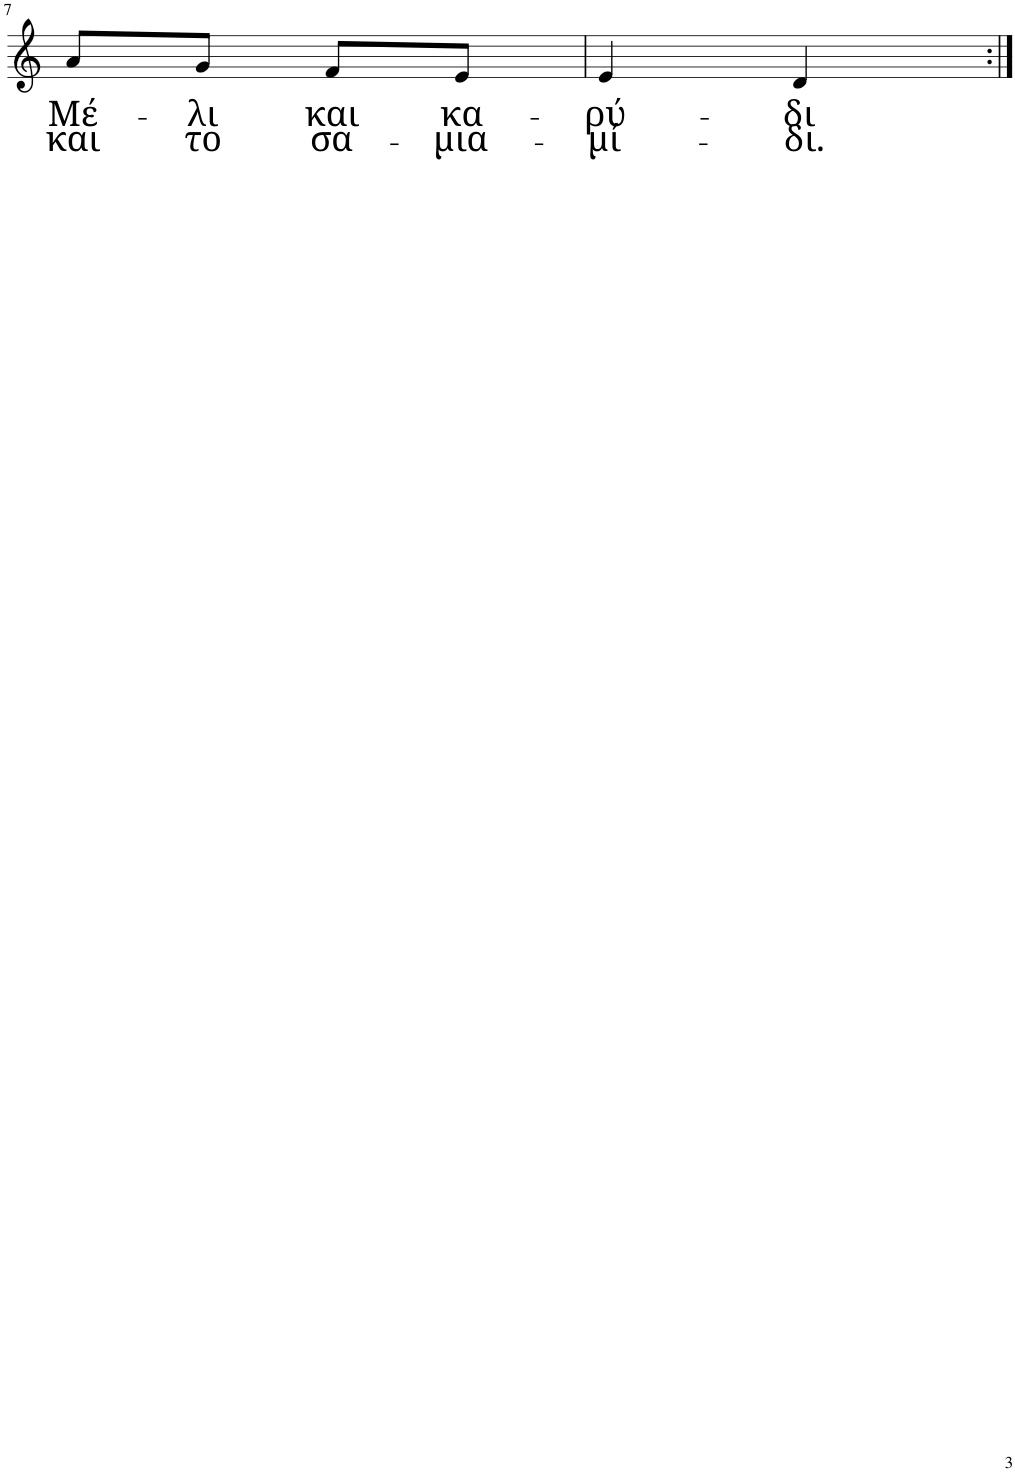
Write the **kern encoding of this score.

**kern	**text	**text
*part1	*part1	*part1
*staff1	*staff1	*staff1
*I"Piano	*	*
*I'Pno.	*	*
!!LO:PB:g=z
*clefG2	*	*
*k[]	*	*
*M2/4	*	*
=7	=7	=7
!	!LO:LY:b	!LO:LY:b
8a/L	Μέ-	και
!	!LO:LY:b	!LO:LY:b
8g/J	-λι	το
!	!LO:LY:b	!LO:LY:b
8f/L	και	σα-
!	!LO:LY:b	!LO:LY:b
8e/J	κα-	-μια-
=8	=8	=8
!	!LO:LY:b	!LO:LY:b
4e/	-ρύ-	-μί-
!	!LO:LY:b	!LO:LY:b
4d/	-δι	-δι.
=:|!	=:|!	=:|!
*-	*-	*-
